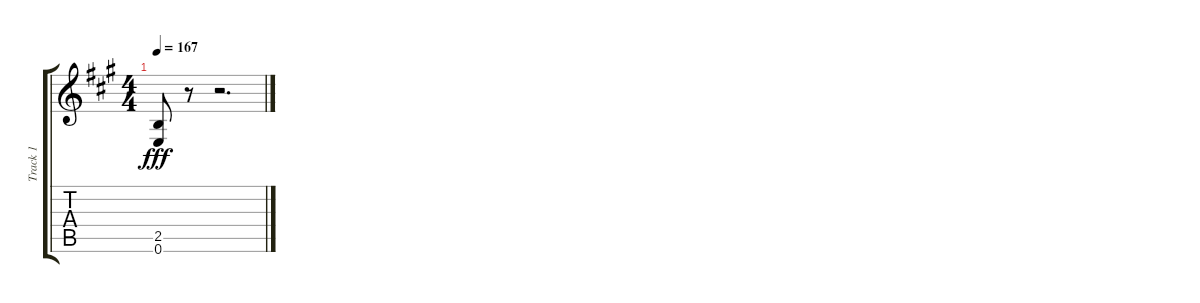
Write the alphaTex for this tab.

\track ("Track 1" "Track 1") {instrument overdrivenguitar}
\staff {score tabs}
\tuning (E4 B3 G3 D3 A2 E2) {hide}
\ts (4 4)
\tempo 167
\clef g2
\ks a
(2.5 0.6).8{dy fff} r.8 r.2{d}
